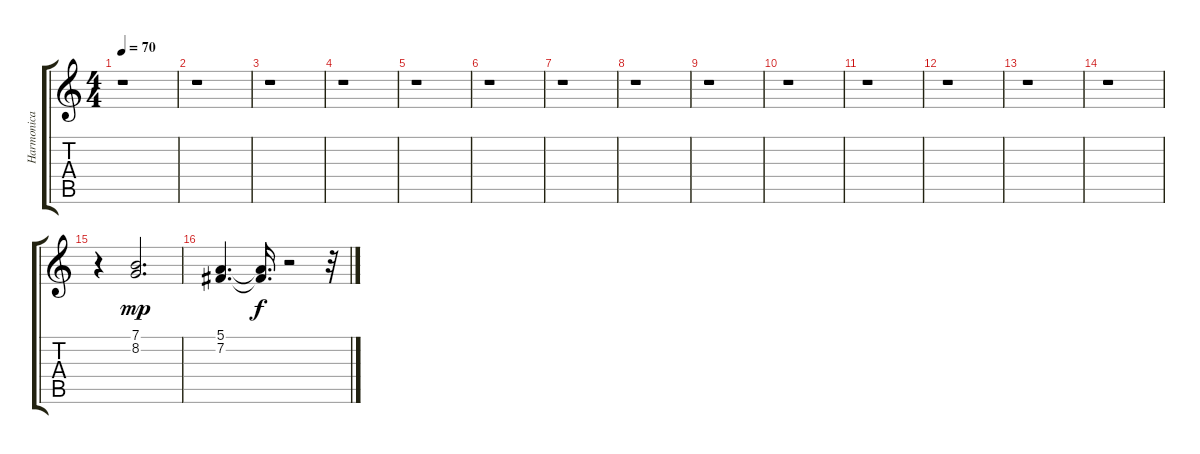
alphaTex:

\track ("Harmonica" "Harmonica") {instrument harmonica}
\staff {score tabs}
\tuning (E4 B3 G3 D3 A2 E2) {hide}
\ts (4 4)
\tempo 70
\clef g2
\ks c
r.1{dy mp} |
r.1 |
r.1 |
r.1 |
r.1 |
r.1 |
r.1 |
r.1 |
r.1 |
r.1 |
r.1 |
r.1 |
r.1 |
r.1 |
r.4 (7.1 8.2).2{d} |
(5.1 7.2).4{d} (5.1{t} 7.2{t}).16{d dy f} r.2 r.32
